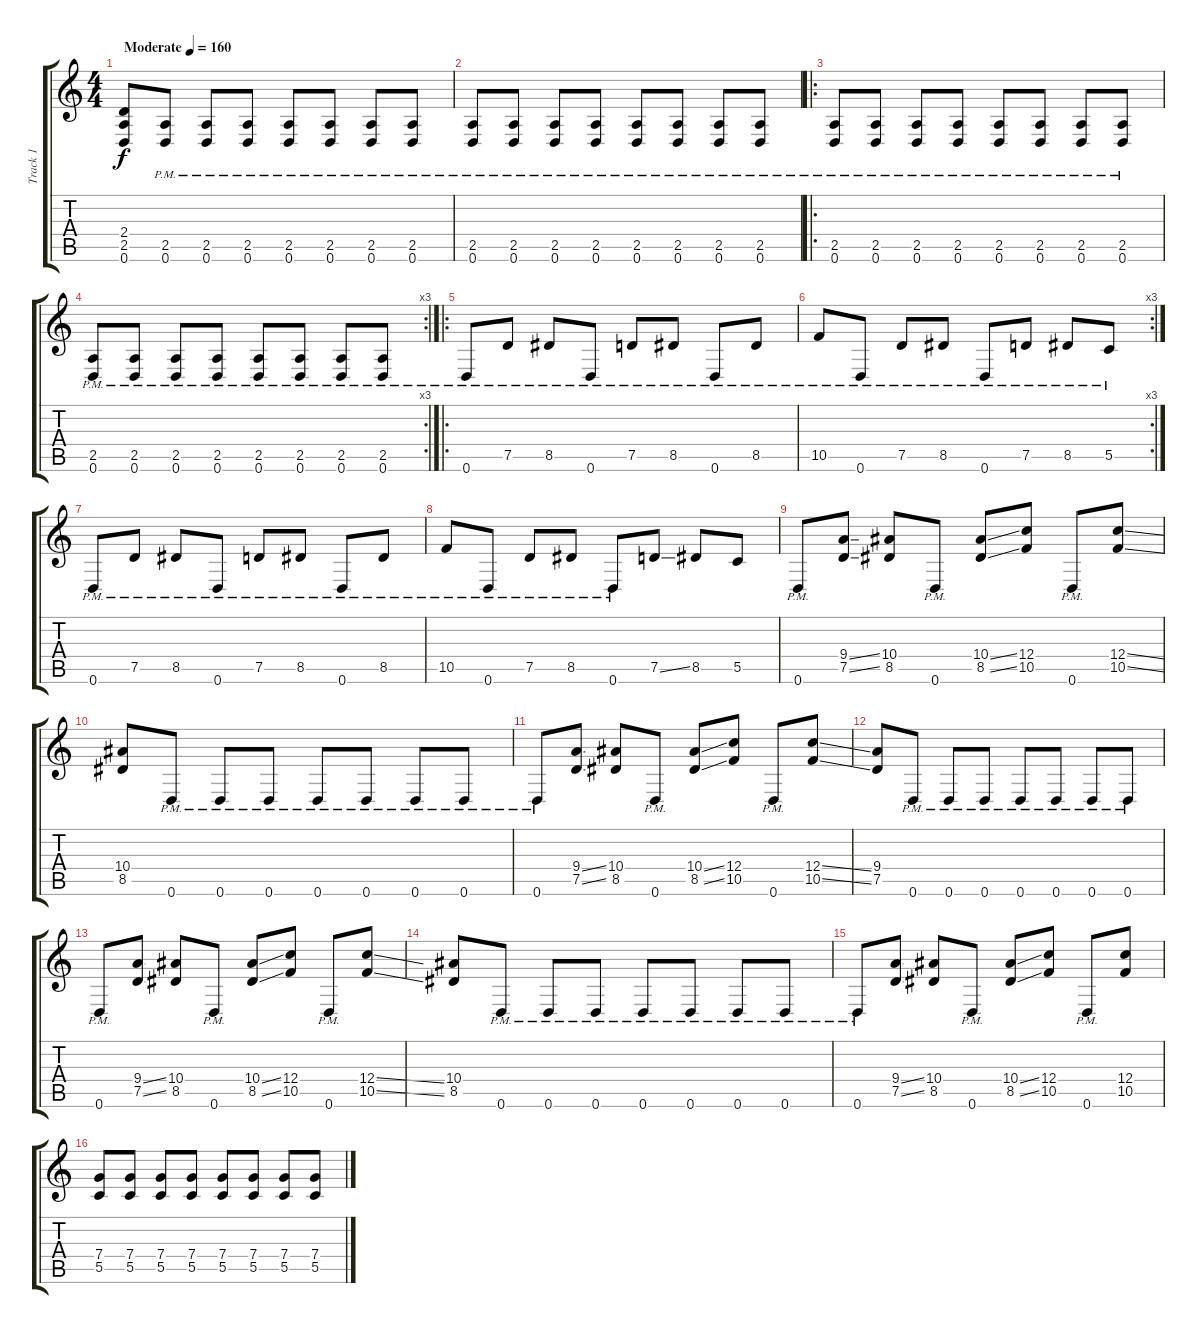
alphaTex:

\track ("Track 1" "Track 1") {instrument distortionguitar}
\staff {score tabs}
\tuning (D4 A3 F3 C3 G2 D2) {hide}
\ts (4 4)
\tempo (160 "Moderate")
\clef g2
\ks c
(2.4 2.5 0.6).8{dy f instrument distortionguitar} (2.5{pm} 0.6{pm}).8 (2.5{pm} 0.6{pm}).8 (2.5{pm} 0.6{pm}).8 (2.5{pm} 0.6{pm}).8 (2.5{pm} 0.6{pm}).8 (2.5{pm} 0.6{pm}).8 (2.5{pm} 0.6{pm}).8 |
(2.5{pm} 0.6{pm}).8 (2.5{pm} 0.6{pm}).8 (2.5{pm} 0.6{pm}).8 (2.5{pm} 0.6{pm}).8 (2.5{pm} 0.6{pm}).8 (2.5{pm} 0.6{pm}).8 (2.5{pm} 0.6{pm}).8 (2.5{pm} 0.6{pm}).8 |
\ro
(2.5{pm} 0.6{pm}).8 (2.5{pm} 0.6{pm}).8 (2.5{pm} 0.6{pm}).8 (2.5{pm} 0.6{pm}).8 (2.5{pm} 0.6{pm}).8 (2.5{pm} 0.6{pm}).8 (2.5{pm} 0.6{pm}).8 (2.5{pm} 0.6{pm}).8 |
\rc 3
(2.5{pm} 0.6{pm}).8 (2.5{pm} 0.6{pm}).8 (2.5{pm} 0.6{pm}).8 (2.5{pm} 0.6{pm}).8 (2.5{pm} 0.6{pm}).8 (2.5{pm} 0.6{pm}).8 (2.5{pm} 0.6{pm}).8 (2.5{pm} 0.6{pm}).8 |
\ro
0.6{pm}.8 7.5{pm}.8 8.5{pm}.8 0.6{pm}.8 7.5{pm}.8 8.5{pm}.8 0.6{pm}.8 8.5{pm}.8 |
\rc 3
10.5{pm}.8 0.6{pm}.8 7.5{pm}.8 8.5{pm}.8 0.6{pm}.8 7.5{pm}.8 8.5{pm}.8 5.5{pm}.8 |
0.6{pm}.8 7.5{pm}.8 8.5{pm}.8 0.6{pm}.8 7.5{pm}.8 8.5{pm}.8 0.6{pm}.8 8.5{pm}.8 |
10.5{pm}.8 0.6{pm}.8 7.5{pm}.8 8.5{pm}.8 0.6{pm}.8 7.5{ss}.8 8.5.8 5.5.8 |
0.6{pm}.8 (9.4{ss} 7.5{ss}).8 (10.4 8.5).8 0.6{pm}.8 (10.4{ss} 8.5{ss}).8 (12.4 10.5).8 0.6{pm}.8 (12.4{ss} 10.5{ss}).8 |
(10.4 8.5).8 0.6{pm}.8 0.6{pm}.8 0.6{pm}.8 0.6{pm}.8 0.6{pm}.8 0.6{pm}.8 0.6{pm}.8 |
0.6{pm}.8 (9.4{ss} 7.5{ss}).8 (10.4 8.5).8 0.6{pm}.8 (10.4{ss} 8.5{ss}).8 (12.4 10.5).8 0.6{pm}.8 (12.4{ss} 10.5{ss}).8 |
(9.4 7.5).8 0.6{pm}.8 0.6{pm}.8 0.6{pm}.8 0.6{pm}.8 0.6{pm}.8 0.6{pm}.8 0.6{pm}.8 |
0.6{pm}.8 (9.4{ss} 7.5{ss}).8 (10.4 8.5).8 0.6{pm}.8 (10.4{ss} 8.5{ss}).8 (12.4 10.5).8 0.6{pm}.8 (12.4{ss} 10.5{ss}).8 |
(10.4 8.5).8 0.6{pm}.8 0.6{pm}.8 0.6{pm}.8 0.6{pm}.8 0.6{pm}.8 0.6{pm}.8 0.6{pm}.8 |
0.6{pm}.8 (9.4{ss} 7.5{ss}).8 (10.4 8.5).8 0.6{pm}.8 (10.4{ss} 8.5{ss}).8 (12.4 10.5).8 0.6{pm}.8 (12.4 10.5).8 |
(7.4 5.5).8 (7.4 5.5).8 (7.4 5.5).8 (7.4 5.5).8 (7.4 5.5).8 (7.4 5.5).8 (7.4 5.5).8 (7.4 5.5).8
